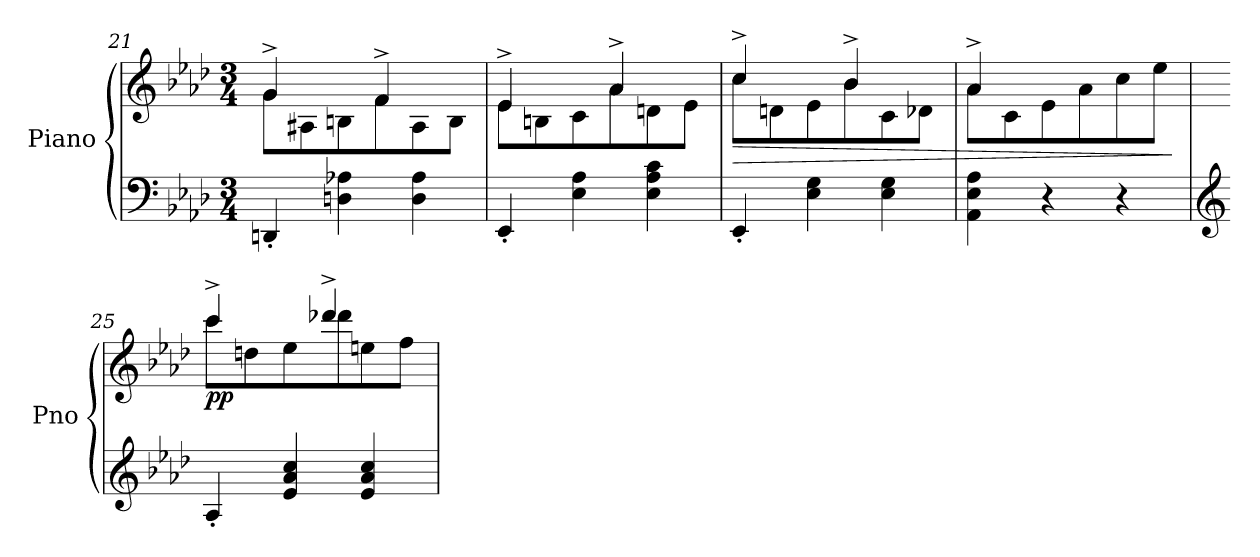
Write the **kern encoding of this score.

**kern	**kern	**dynam
*part1	*part1	*part1
*staff2	*staff1	*staff1/2
*I"Piano	*	*
*I'Pno	*	*
*clefF4	*clefG2	*
*k[b-e-a-d-]	*k[b-e-a-d-]	*
*M3/4	*M3/4	*
=21	=21	=21
*	*^	*
4DDn'/	4g^/	8g\L	.
.	.	8A#X\	.
4Dn\ 4A-X\	8ryy	8Bn\	.
.	4f^/	8f\	.
4D\ 4A-\	.	8A#\	.
.	8ryy	8B\J	.
=22	=22	=22	=22
4EE-'/	4e-^/	8e-\L	.
.	.	8Bn\	.
4E-\ 4A-\	8ryy	8c\	.
.	4a-^/	8a-\	.
4E-\ 4A-\ 4c\	.	8dn\	.
.	8ryy	8e-\J	.
!!LO:LB:g=z	!!
=23	=23	=23	=23
!	!	!	!LO:HP:b
4EE-'/	4cc^/	8cc\L	>
.	.	8dn\	.
4E-\ 4G\	8ryy	8e-\	.
.	4b-^/	8b-\	.
4E-\ 4G\	.	8c\	.
.	8ryy	8d-X\J	.
=24	=24	=24	=24
4AA-\ 4E-\ 4A-\	4a-^/	8a-\L	.
.	.	8c\	.
4r	8ryy	8e-\	.
.	4ryy	8a-\	.
4r	.	8cc\	.
.	8ryy	8ee-\J	.
*	*v	*v	*
.	.	]
=25	=25	=25
*clefG2	*	*
*	*^	*
!	!	!	!LO:DY:b
4A-'/	4ccc^/	8ccc\L	pp
.	.	8ddn\	.
4e-/ 4a-/ 4cc/	8ryy	8ee-\	.
.	4ddd-X^/	8ddd-\	.
4e-/ 4a-/ 4cc/	.	8een\	.
.	8ryy	8ff\J	.
*	*v	*v	*
=	=	=
*-	*-	*-
